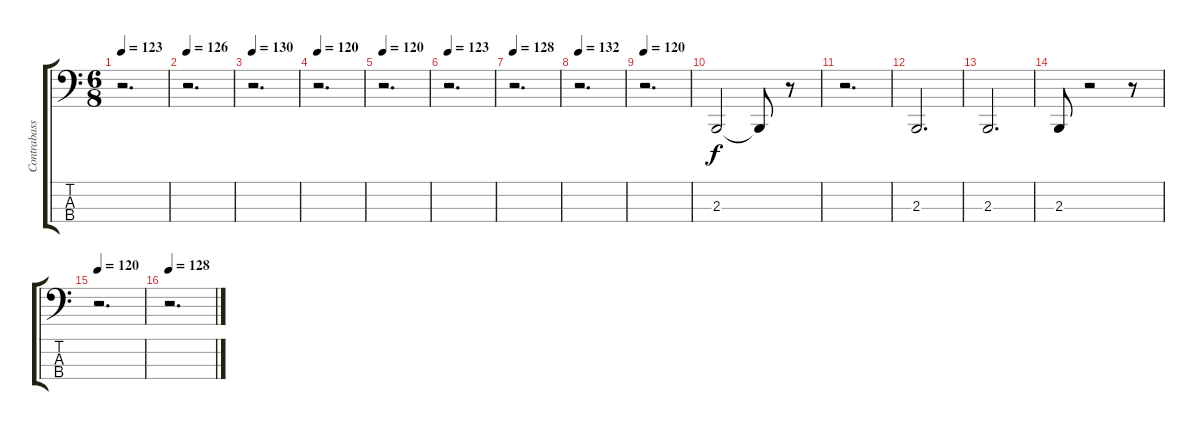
\track ("Contrabasses" "Contrabass") {instrument pizzicatostrings}
\staff {score tabs}
\tuning (G2 D2 A1 E1) {hide}
\ts (6 8)
\tempo 123
\clef f4
\ks c
r.2{d dy f} |
\tempo 126
r.2{d} |
\tempo 130
r.2{d} |
\tempo 120
r.2{d} |
\tempo 120
r.2{d} |
\tempo 123
r.2{d} |
\tempo 128
r.2{d} |
\tempo 132
r.2{d} |
\tempo 120
r.2{d} |
2.3.2 2.3{t}.8 r.8 |
r.2{d} |
2.3.2{d} |
2.3.2{d} |
2.3.8 r.2 r.8 |
\tempo 120
r.2{d} |
\tempo 128
r.2{d}
